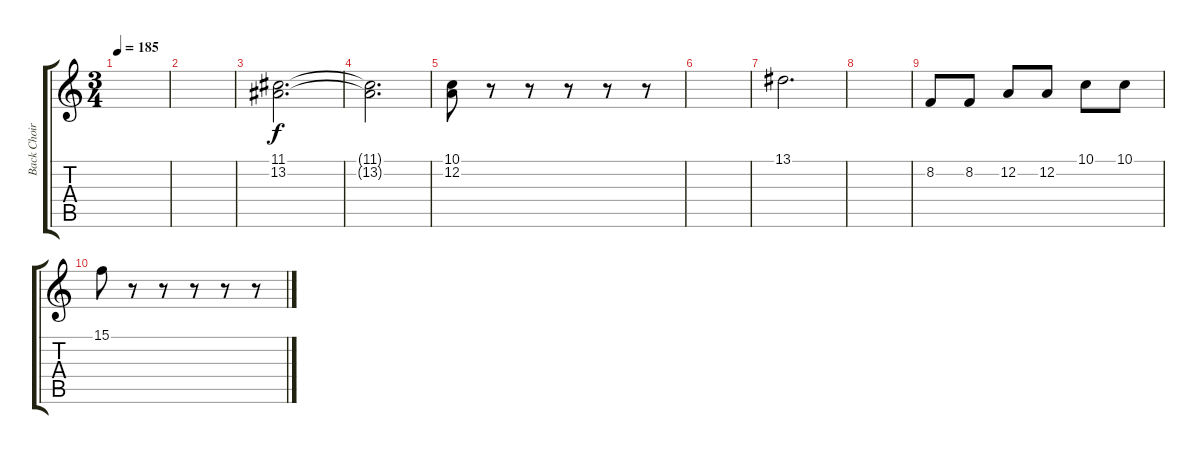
\track ("Back Choir" "Back Choir") {instrument choiraahs}
\staff {score tabs}
\tuning (D4 A3 F3 C3 G2 C2) {hide}
\ts (3 4)
\tempo 185
\clef g2
\ks c
|
|
(11.1 13.2).2{d} |
(11.1{t} 13.2{t}).2{d} |
(10.1 12.2).8 r.8 r.8 r.8 r.8 r.8 |
|
13.1.2{d} |
|
8.2.8 8.2.8 12.2.8 12.2.8 10.1.8 10.1.8 |
15.1.8 r.8 r.8 r.8 r.8 r.8
